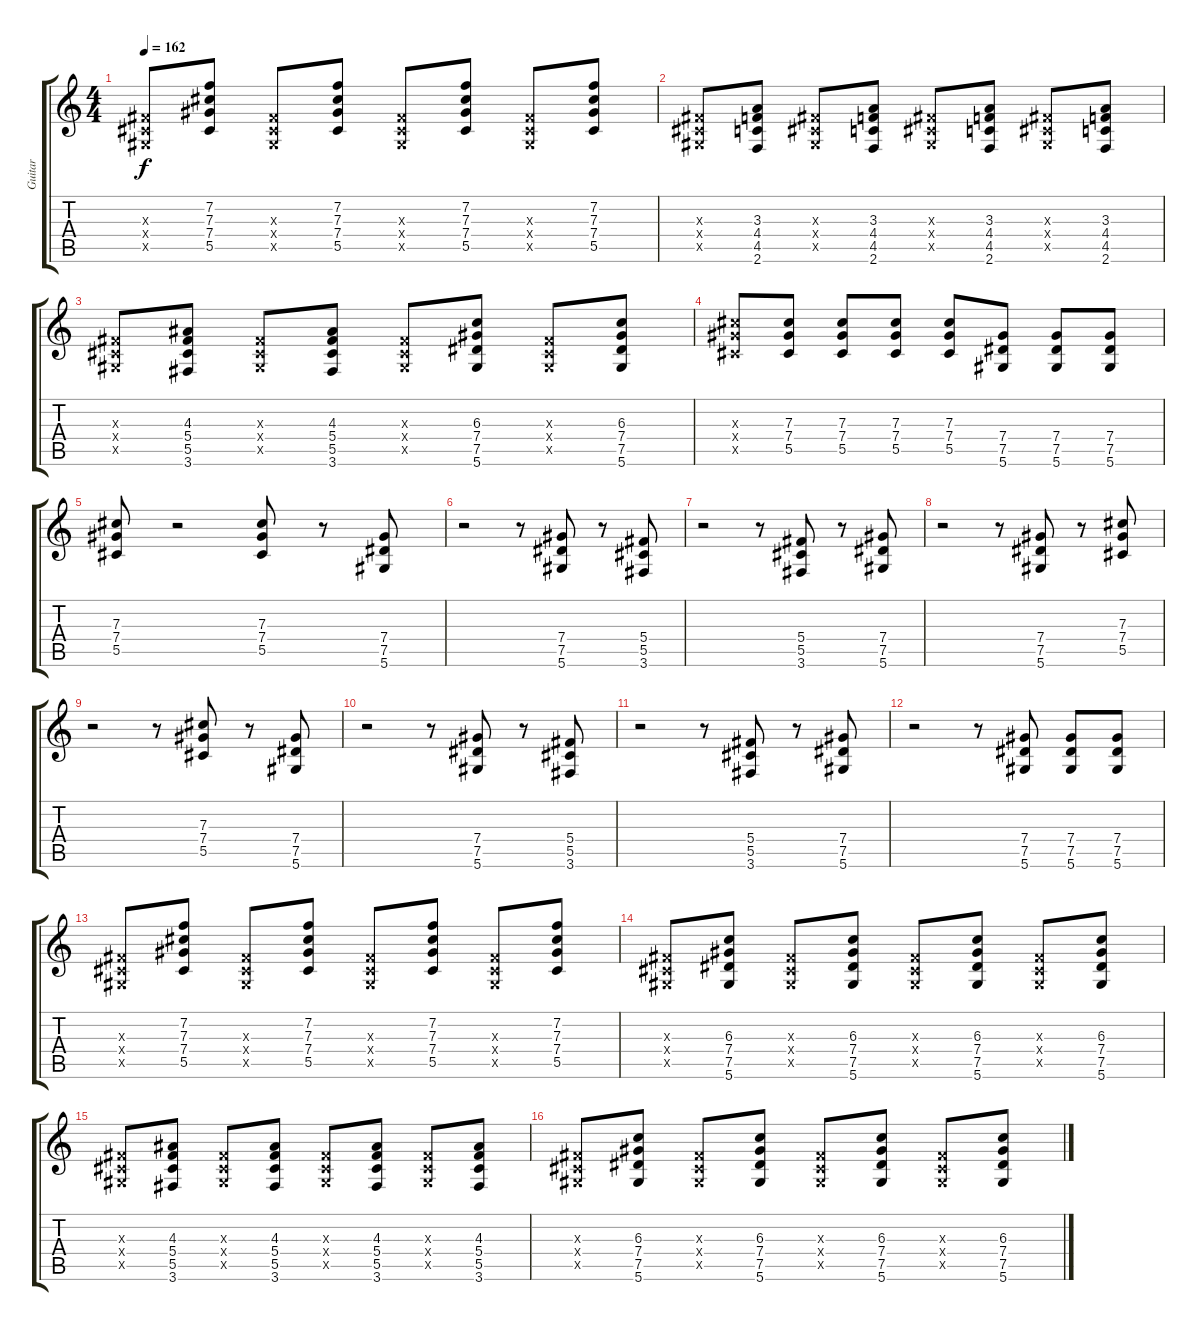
\track ("Guitar" "Guitar") {instrument overdrivenguitar}
\staff {score tabs}
\tuning (Eb4 Bb3 Gb3 Db3 Ab2 Eb2) {hide}
\ts (4 4)
\tempo 162
\clef g2
\ks c
(0.3{x} 0.4{x} 0.5{x}).8{dy f} (7.2 7.3 7.4 5.5).8 (0.3{x} 0.4{x} 0.5{x}).8 (7.2 7.3 7.4 5.5).8 (0.3{x} 0.4{x} 0.5{x}).8 (7.2 7.3 7.4 5.5).8 (0.3{x} 0.4{x} 0.5{x}).8 (7.2 7.3 7.4 5.5).8 |
(0.3{x} 0.4{x} 0.5{x}).8 (3.3 4.4 4.5 2.6).8 (0.3{x} 0.4{x} 0.5{x}).8 (3.3 4.4 4.5 2.6).8 (0.3{x} 0.4{x} 0.5{x}).8 (3.3 4.4 4.5 2.6).8 (0.3{x} 0.4{x} 0.5{x}).8 (3.3 4.4 4.5 2.6).8 |
(0.3{x} 0.4{x} 0.5{x}).8 (4.3 5.4 5.5 3.6).8 (0.3{x} 0.4{x} 0.5{x}).8 (4.3 5.4 5.5 3.6).8 (0.3{x} 0.4{x} 0.5{x}).8 (6.3 7.4 7.5 5.6).8 (0.3{x} 0.4{x} 0.5{x}).8 (6.3 7.4 7.5 5.6).8 |
(7.3{x} 7.4{x} 5.5{x}).8 (7.3 7.4 5.5).8 (7.3 7.4 5.5).8 (7.3 7.4 5.5).8 (7.3 7.4 5.5).8 (7.4 7.5 5.6).8 (7.4 7.5 5.6).8 (7.4 7.5 5.6).8 |
(7.3 7.4 5.5).8 r.2 (7.3 7.4 5.5).8 r.8 (7.4 7.5 5.6).8 |
r.2 r.8 (7.4 7.5 5.6).8 r.8 (5.4 5.5 3.6).8 |
r.2 r.8 (5.4 5.5 3.6).8 r.8 (7.4 7.5 5.6).8 |
r.2 r.8 (7.4 7.5 5.6).8 r.8 (7.3 7.4 5.5).8 |
r.2 r.8 (7.3 7.4 5.5).8 r.8 (7.4 7.5 5.6).8 |
r.2 r.8 (7.4 7.5 5.6).8 r.8 (5.4 5.5 3.6).8 |
r.2 r.8 (5.4 5.5 3.6).8 r.8 (7.4 7.5 5.6).8 |
r.2 r.8 (7.4 7.5 5.6).8 (7.4 7.5 5.6).8 (7.4 7.5 5.6).8 |
(0.3{x} 0.4{x} 0.5{x}).8 (7.2 7.3 7.4 5.5).8 (0.3{x} 0.4{x} 0.5{x}).8 (7.2 7.3 7.4 5.5).8 (0.3{x} 0.4{x} 0.5{x}).8 (7.2 7.3 7.4 5.5).8 (0.3{x} 0.4{x} 0.5{x}).8 (7.2 7.3 7.4 5.5).8 |
(0.3{x} 0.4{x} 0.5{x}).8 (6.3 7.4 7.5 5.6).8 (0.3{x} 0.4{x} 0.5{x}).8 (6.3 7.4 7.5 5.6).8 (0.3{x} 0.4{x} 0.5{x}).8 (6.3 7.4 7.5 5.6).8 (0.3{x} 0.4{x} 0.5{x}).8 (6.3 7.4 7.5 5.6).8 |
(0.3{x} 0.4{x} 0.5{x}).8 (4.3 5.4 5.5 3.6).8 (0.3{x} 0.4{x} 0.5{x}).8 (4.3 5.4 5.5 3.6).8 (0.3{x} 0.4{x} 0.5{x}).8 (4.3 5.4 5.5 3.6).8 (0.3{x} 0.4{x} 0.5{x}).8 (4.3 5.4 5.5 3.6).8 |
(0.3{x} 0.4{x} 0.5{x}).8 (6.3 7.4 7.5 5.6).8 (0.3{x} 0.4{x} 0.5{x}).8 (6.3 7.4 7.5 5.6).8 (0.3{x} 0.4{x} 0.5{x}).8 (6.3 7.4 7.5 5.6).8 (0.3{x} 0.4{x} 0.5{x}).8 (6.3 7.4 7.5 5.6).8
